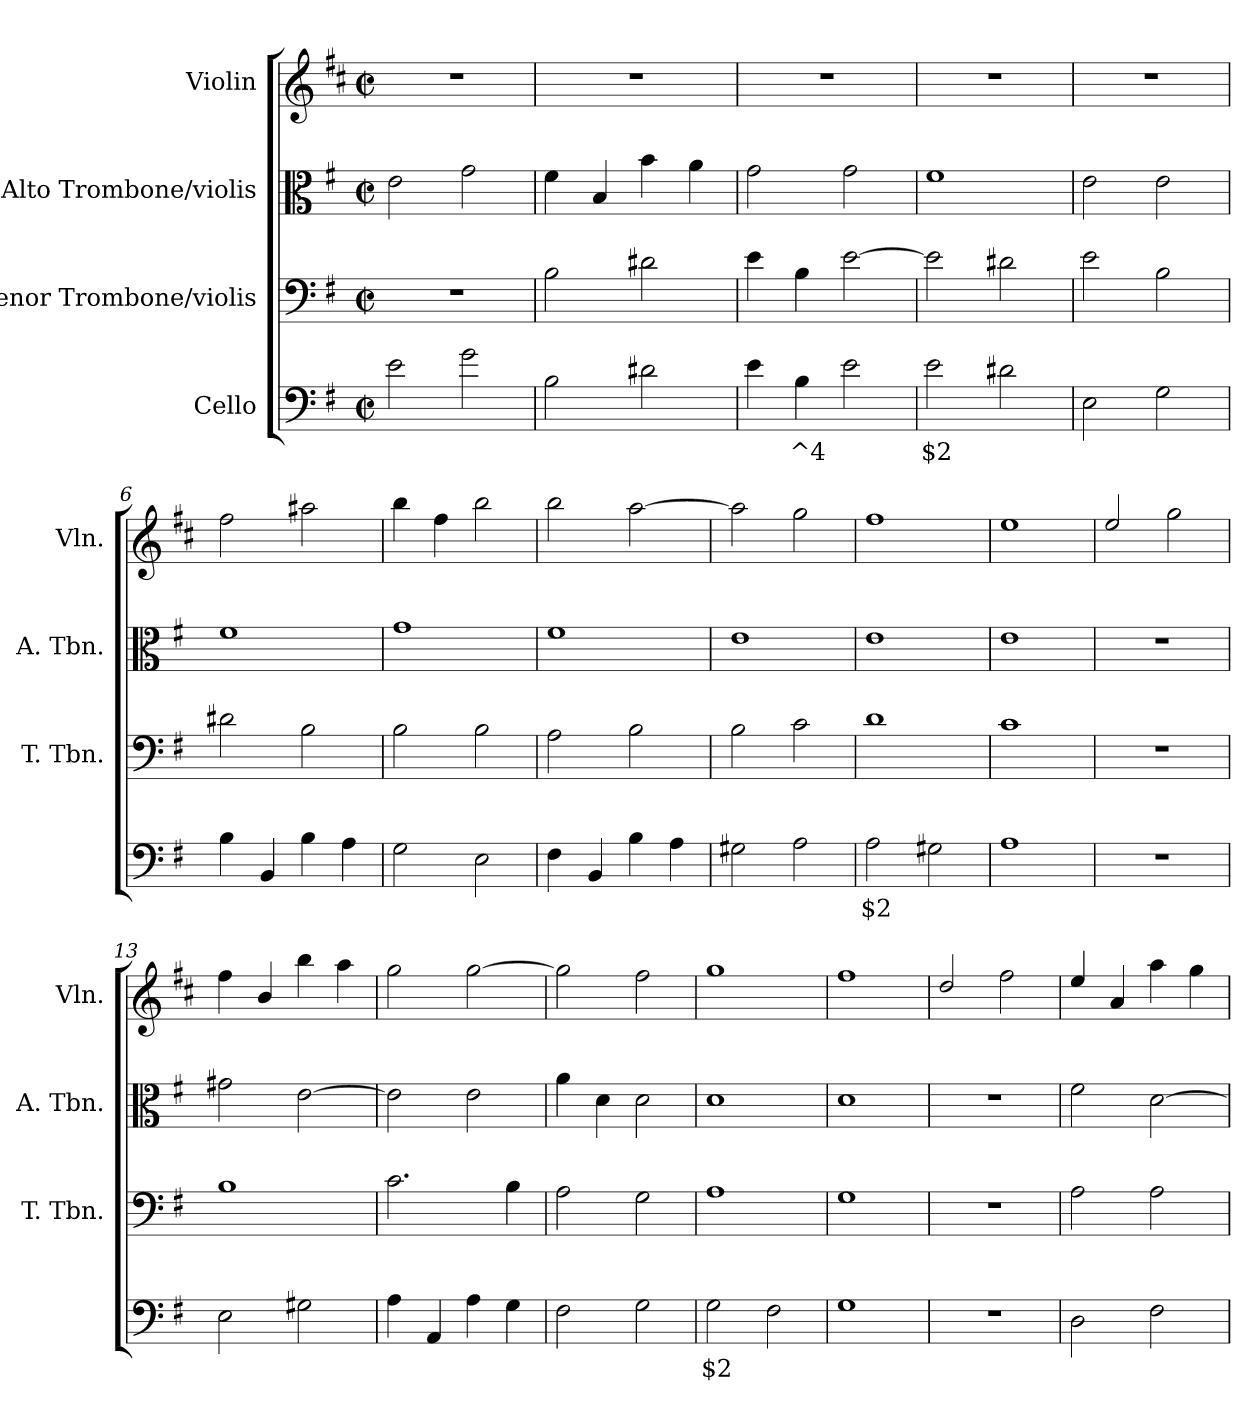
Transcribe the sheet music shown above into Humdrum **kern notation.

**kern	**text	**kern	**kern	**kern
*part4	*part4	*part3	*part2	*part1
*staff4	*staff4	*staff3	*staff2	*staff1
*I"Cello	*	*I"Tenor Trombone/violis	*I"Alto Trombone/violis	*I"Violin
*	*	*I'T. Tbn.	*I'A. Tbn.	*I'Vln.
*clefF4	*	*clefF4	*clefC3	*clefG2
*	*	*	*	*ITrd4c7
*k[f#]	*	*k[f#]	*k[f#]	*k[f#]
*G:	*	*G:	*G:	*G:
*M2/2	*	*M2/2	*M2/2	*M2/2
*met(c|)	*	*met(c|)	*met(c|)	*met(c|)
=1	=1	=1	=1	=1
2e\	.	1r	2e\	1r
2g\	.	.	2g\	.
=2	=2	=2	=2	=2
2B\	.	2B\	4f#\	1r
.	.	.	4B/	.
2d#X\	.	2d#X\	4b\	.
.	.	.	4a\	.
=3	=3	=3	=3	=3
4e\	.	4e\	2g\	1r
!	!LO:LY:b	!	!	!
4B\	^4	4B\	.	.
2e\	.	[2e\	2g\	.
=4	=4	=4	=4	=4
!	!LO:LY:b	!	!	!
2e\	$2	2e\]	1f#	1r
2d#X\	.	2d#X\	.	.
=5	=5	=5	=5	=5
2E\	.	2e\	2e\	1r
2G\	.	2B\	2e\	.
=6	=6	=6	=6	=6
4B\	.	2d#X\	1f#	2b\
4BB/	.	.	.	.
4B\	.	2B\	.	2dd#X\
4A\	.	.	.	.
=7	=7	=7	=7	=7
2G\	.	2B\	1g	4ee\
.	.	.	.	4b\
2E\	.	2B\	.	2ee\
=8	=8	=8	=8	=8
4F#\	.	2A\	1f#	2ee\
4BB/	.	.	.	.
4B\	.	2B\	.	[2dd\
4A\	.	.	.	.
!!LO:LB:g=z
=9	=9	=9	=9	=9
2G#X\	.	2B\	1e	2dd\]
2A\	.	2c\	.	2cc\
=10	=10	=10	=10	=10
!	!LO:LY:b	!	!	!
2A\	$2	1d	1e	1b
2G#X\	.	.	.	.
=11	=11	=11	=11	=11
1A	.	1c	1e	1a
=12	=12	=12	=12	=12
1r	.	1r	1r	2a/
.	.	.	.	2cc\
=13	=13	=13	=13	=13
2E\	.	1B	2g#X\	4b\
.	.	.	.	4e/
2G#X\	.	.	[2e\	4ee\
.	.	.	.	4dd\
=14	=14	=14	=14	=14
4A\	.	2.c\	2e\]	2cc\
4AA/	.	.	.	.
4A\	.	.	2e\	[2cc\
4G\	.	4B\	.	.
=15	=15	=15	=15	=15
2F#\	.	2A\	4a\	2cc\]
.	.	.	4d\	.
2G\	.	2G\	2d\	2b\
=16	=16	=16	=16	=16
!	!LO:LY:b	!	!	!
2G\	$2	1A	1d	1cc
2F#\	.	.	.	.
=17	=17	=17	=17	=17
1G	.	1G	1d	1b
=18	=18	=18	=18	=18
1r	.	1r	1r	2g/
.	.	.	.	2b\
!!LO:LB:g=z
=19	=19	=19	=19	=19
2D\	.	2A\	2f#\	4a/
.	.	.	.	4d/
2F#\	.	2A\	[2d\	4dd\
.	.	.	.	4cc\
=	=	=	=	=
*-	*-	*-	*-	*-
